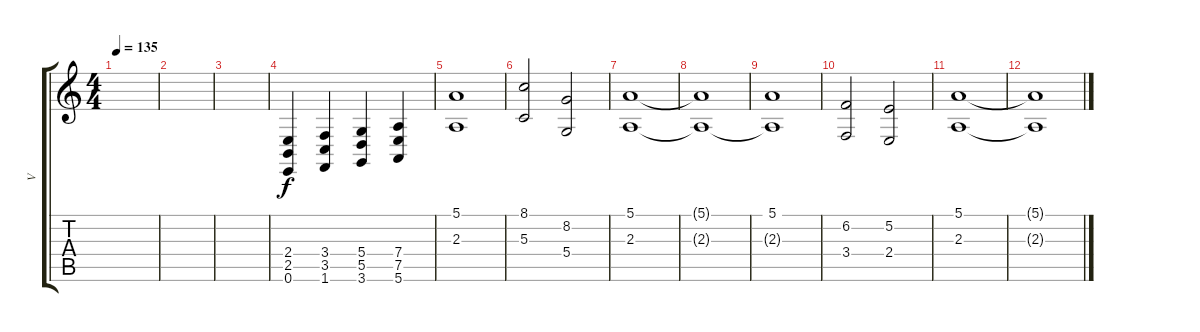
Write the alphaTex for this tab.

\track ("V" "V") {instrument accordion}
\staff {score tabs}
\tuning (E4 B3 G3 D3 A2 E2) {hide}
\ts (4 4)
\tempo 135
\clef g2
\ks c
|
|
|
(2.4 2.5 0.6).4 (3.4 3.5 1.6).4 (5.4 5.5 3.6).4 (7.4 7.5 5.6).4 |
(5.1 2.3).1 |
(8.1 5.3).2 (8.2 5.4).2 |
(5.1 2.3).1 |
(5.1{t} 2.3{t}).1 |
(5.1 2.3{t}).1 |
(6.2 3.4).2 (5.2 2.4).2 |
(5.1 2.3).1 |
(5.1{t} 2.3{t}).1
